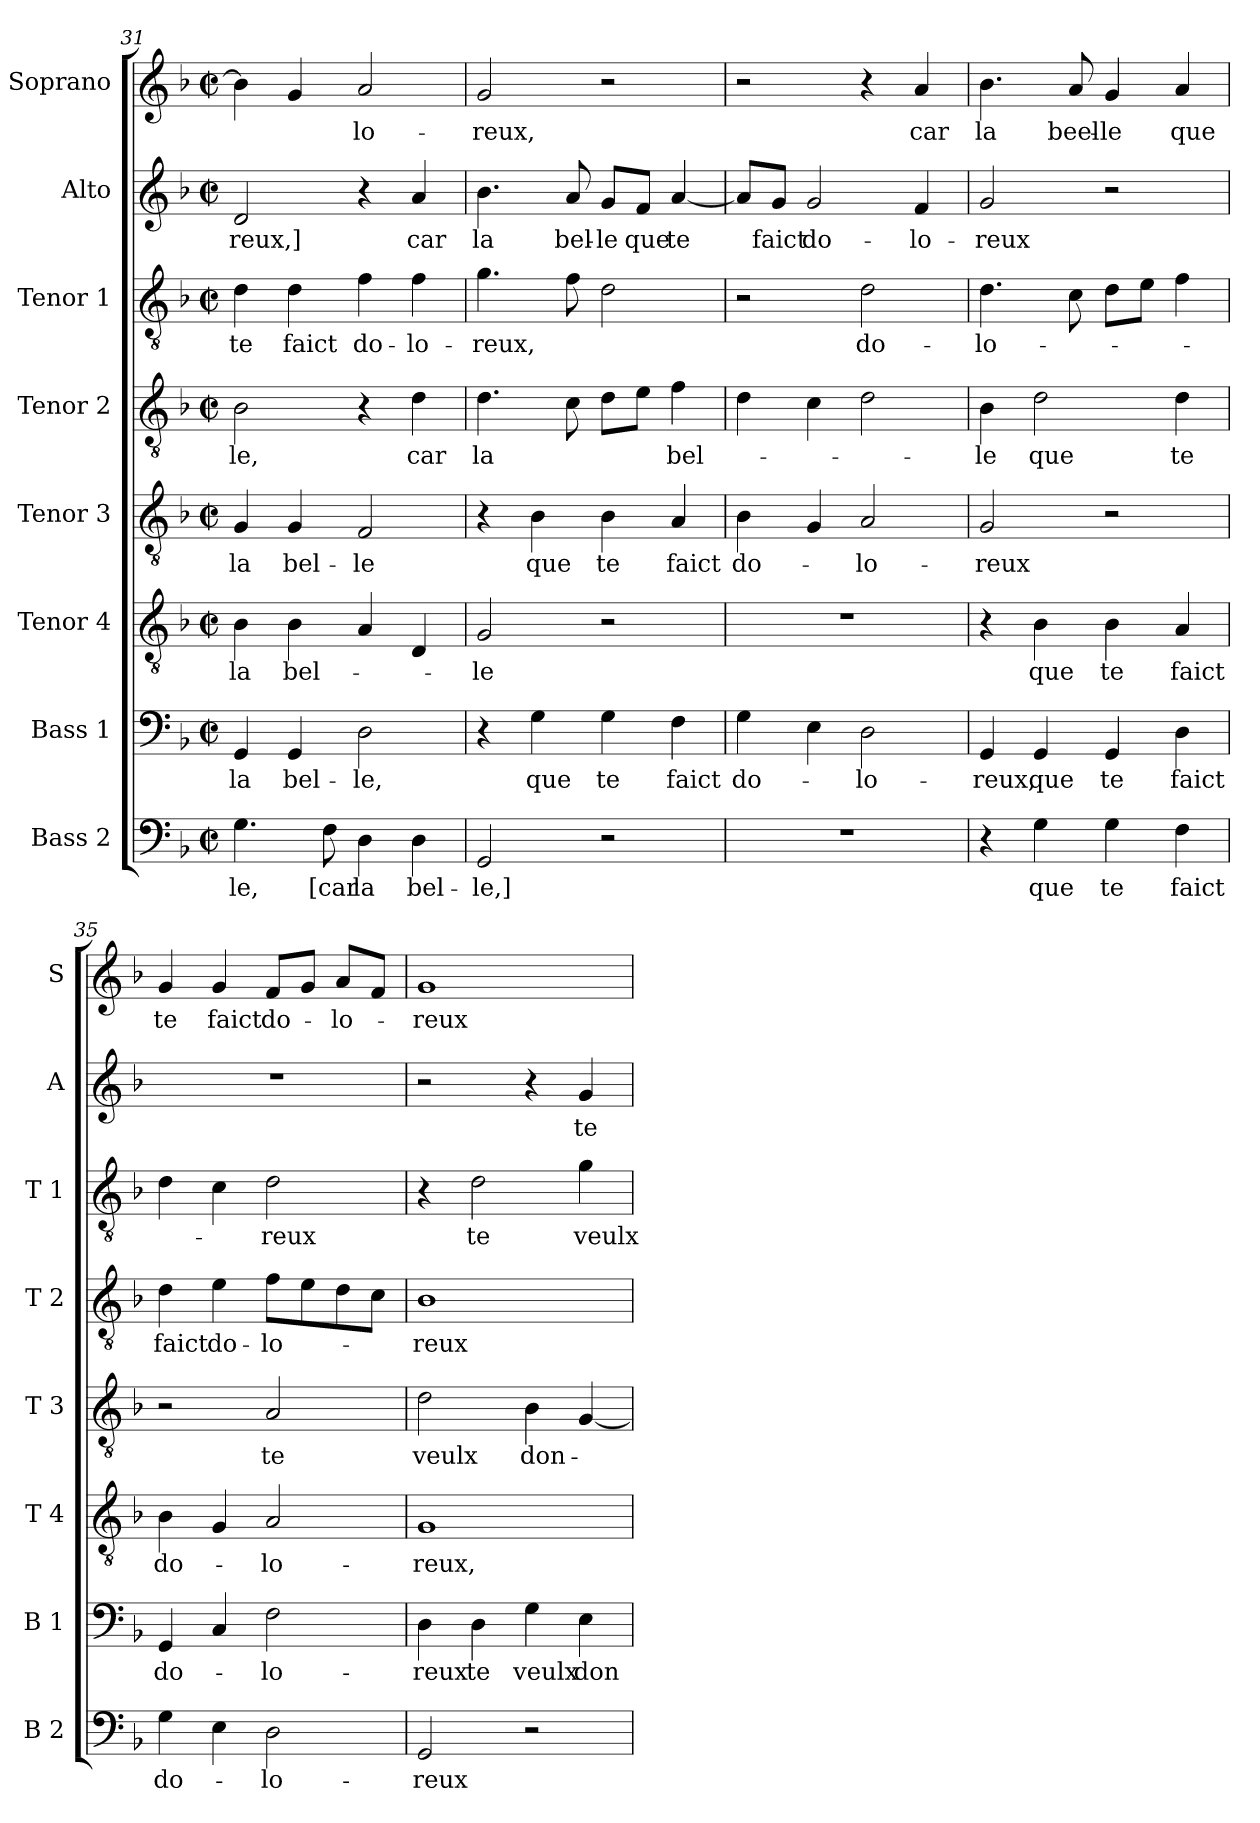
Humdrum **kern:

**kern	**text	**kern	**text	**kern	**text	**kern	**text	**kern	**text	**kern	**text	**kern	**text	**kern	**text
*part8	*part8	*part7	*part7	*part6	*part6	*part5	*part5	*part4	*part4	*part3	*part3	*part2	*part2	*part1	*part1
*staff8	*staff8	*staff7	*staff7	*staff6	*staff6	*staff5	*staff5	*staff4	*staff4	*staff3	*staff3	*staff2	*staff2	*staff1	*staff1
*I"Bass 2	*	*I"Bass 1	*	*I"Tenor 4	*	*I"Tenor 3	*	*I"Tenor 2	*	*I"Tenor 1	*	*I"Alto	*	*I"Soprano	*
*I'B 2	*	*I'B 1	*	*I'T 4	*	*I'T 3	*	*I'T 2	*	*I'T 1	*	*I'A	*	*I'S	*
*clefF4	*	*clefF4	*	*clefGv2	*	*clefGv2	*	*clefGv2	*	*clefGv2	*	*clefG2	*	*clefG2	*
*k[b-]	*	*k[b-]	*	*k[b-]	*	*k[b-]	*	*k[b-]	*	*k[b-]	*	*k[b-]	*	*k[b-]	*
*F:	*	*F:	*	*F:	*	*F:	*	*F:	*	*F:	*	*F:	*	*F:	*
*M2/2	*	*M2/2	*	*M2/2	*	*M2/2	*	*M2/2	*	*M2/2	*	*M2/2	*	*M2/2	*
*met(c|)	*	*met(c|)	*	*met(c|)	*	*met(c|)	*	*met(c|)	*	*met(c|)	*	*met(c|)	*	*met(c|)	*
=31	=31	=31	=31	=31	=31	=31	=31	=31	=31	=31	=31	=31	=31	=31	=31
4.G\	-le,	4GG/	la	4B-\	la	4G/	la	2B-\	-le,	4d\	te	2d/	-reux,]	4b-\]	.
.	.	4GG/	bel-	4B-\	bel-	4G/	bel-	.	.	4d\	faict	.	.	4g/	.
8F\	[car	.	.	.	.	.	.	.	.	.	.	.	.	.	.
4D\	la	2D\	-le,	4A/	.	2F/	-le	4r	.	4f\	do-	4r	.	2a/	-lo-
4D\	bel-	.	.	4D/	.	.	.	4d\	car	4f\	-lo-	4a/	car	.	.
=32	=32	=32	=32	=32	=32	=32	=32	=32	=32	=32	=32	=32	=32	=32	=32
2GG/	-le,]	4r	.	2G/	-le	4r	.	4.d\	la	4.g\	-reux,	4.b-\	la	2g/	-reux,
.	.	4G\	que	.	.	4B-\	que	.	.	.	.	.	.	.	.
.	.	.	.	.	.	.	.	8c\	.	8f\	.	8a/	bel-	.	.
2r	.	4G\	te	2r	.	4B-\	te	8d\L	.	2d\	.	8g/L	-le	2r	.
.	.	.	.	.	.	.	.	8e\J	.	.	.	8f/J	que	.	.
.	.	4F\	faict	.	.	4A/	faict	4f\	bel-	.	.	[4a/	te	.	.
=33	=33	=33	=33	=33	=33	=33	=33	=33	=33	=33	=33	=33	=33	=33	=33
1r	.	4G\	do-	1r	.	4B-\	do-	4d\	.	2r	.	8a/L]	.	2r	.
.	.	.	.	.	.	.	.	.	.	.	.	8g/J	faict	.	.
.	.	4E\	.	.	.	4G/	.	4c\	.	.	.	2g/	do-	.	.
.	.	2D\	-lo-	.	.	2A/	-lo-	2d\	.	2d\	do-	.	.	4r	.
.	.	.	.	.	.	.	.	.	.	.	.	4f/	-lo-	4a/	car
!!LO:PB:g=z
=34	=34	=34	=34	=34	=34	=34	=34	=34	=34	=34	=34	=34	=34	=34	=34
4r	.	4GG/	-reux,	4r	.	2G/	-reux	4B-\	-le	4.d\	-lo-	2g/	-reux	4.b-\	la
4G\	que	4GG/	que	4B-\	que	.	.	2d\	que	.	.	.	.	.	.
.	.	.	.	.	.	.	.	.	.	8c\	.	.	.	8a/	beel-
4G\	te	4GG/	te	4B-\	te	2r	.	.	.	8d\L	.	2r	.	4g/	-le
.	.	.	.	.	.	.	.	.	.	8e\J	.	.	.	.	.
4F\	faict	4D\	faict	4A/	faict	.	.	4d\	te	4f\	.	.	.	4a/	que
=35	=35	=35	=35	=35	=35	=35	=35	=35	=35	=35	=35	=35	=35	=35	=35
4G\	do-	4GG/	do-	4B-\	do-	2r	.	4d\	faict	4d\	.	1r	.	4g/	te
4E\	.	4C/	.	4G/	.	.	.	4e\	do-	4c\	.	.	.	4g/	faict
2D\	-lo-	2F\	-lo-	2A/	-lo-	2A/	te	8f\L	-lo-	2d\	-reux	.	.	8f/L	do-
.	.	.	.	.	.	.	.	8e\	.	.	.	.	.	8g/J	.
.	.	.	.	.	.	.	.	8d\	.	.	.	.	.	8a/L	-lo-
.	.	.	.	.	.	.	.	8c\J	.	.	.	.	.	8f/J	.
=36	=36	=36	=36	=36	=36	=36	=36	=36	=36	=36	=36	=36	=36	=36	=36
2GG/	-reux	4D\	-reux	1G	-reux,	2d\	veulx	1B-	-reux	4r	.	2r	.	1g	-reux
.	.	4D\	te	.	.	.	.	.	.	2d\	te	.	.	.	.
2r	.	4G\	veulx	.	.	4B-\	don-	.	.	.	.	4r	.	.	.
.	.	4E\	don-	.	.	[4G/	.	.	.	4g\	veulx	4g/	te	.	.
=	=	=	=	=	=	=	=	=	=	=	=	=	=	=	=
*-	*-	*-	*-	*-	*-	*-	*-	*-	*-	*-	*-	*-	*-	*-	*-
